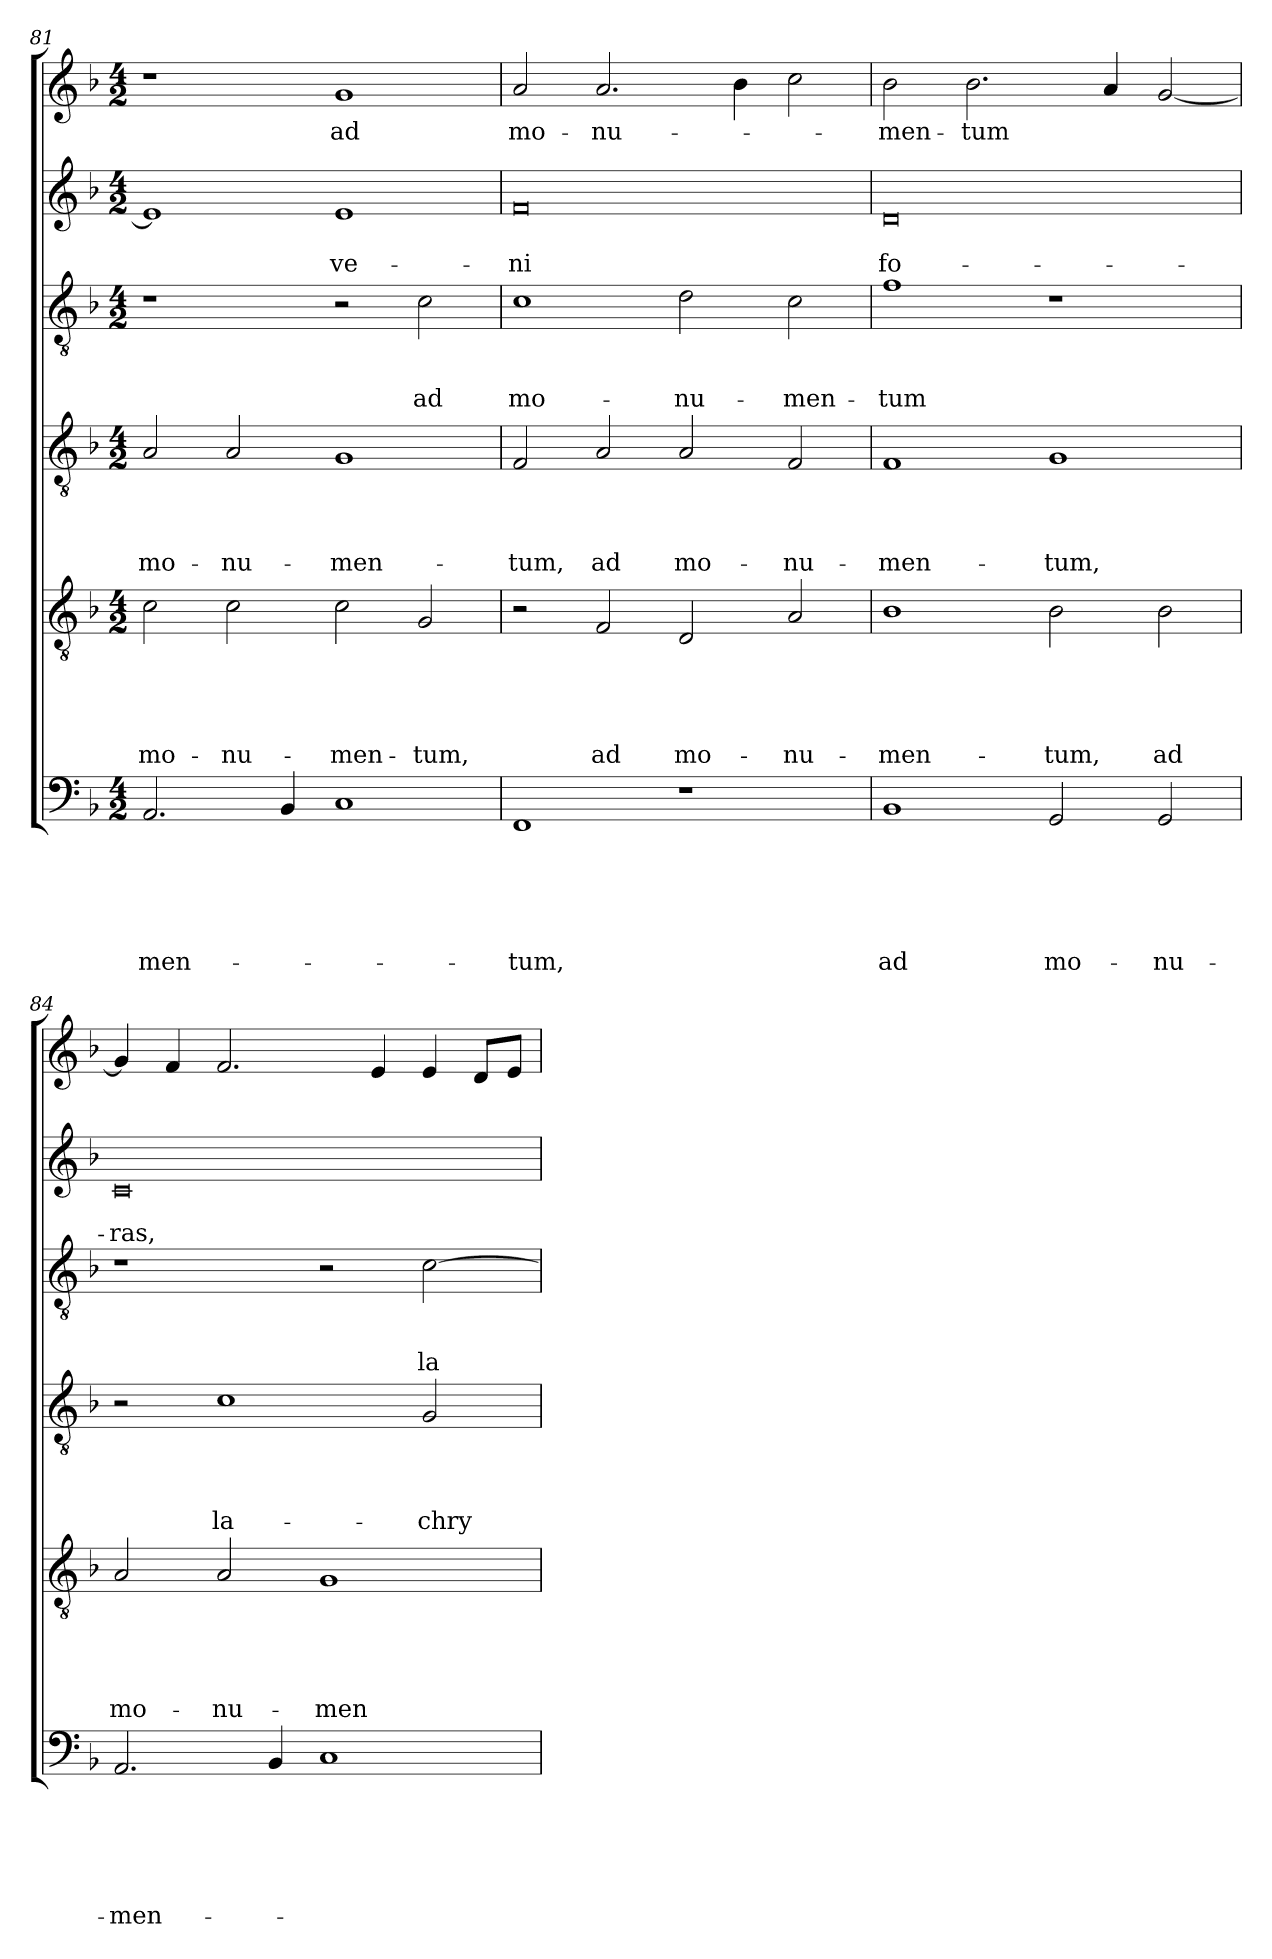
**kern	**text	**text	**text	**text	**text	**text	**kern	**text	**text	**text	**text	**text	**kern	**text	**text	**text	**text	**kern	**text	**text	**text	**kern	**text	**text	**kern	**text
*part6	*part6	*part6	*part6	*part6	*part6	*part6	*part5	*part5	*part5	*part5	*part5	*part5	*part4	*part4	*part4	*part4	*part4	*part3	*part3	*part3	*part3	*part2	*part2	*part2	*part1	*part1
*staff6	*staff6	*staff6	*staff6	*staff6	*staff6	*staff6	*staff5	*staff5	*staff5	*staff5	*staff5	*staff5	*staff4	*staff4	*staff4	*staff4	*staff4	*staff3	*staff3	*staff3	*staff3	*staff2	*staff2	*staff2	*staff1	*staff1
*clefF4	*	*	*	*	*	*	*clefGv2	*	*	*	*	*	*clefGv2	*	*	*	*	*clefGv2	*	*	*	*clefG2	*	*	*clefG2	*
*k[b-]	*	*	*	*	*	*	*k[b-]	*	*	*	*	*	*k[b-]	*	*	*	*	*k[b-]	*	*	*	*k[b-]	*	*	*k[b-]	*
*F:	*	*	*	*	*	*	*F:	*	*	*	*	*	*F:	*	*	*	*	*F:	*	*	*	*F:	*	*	*F:	*
*M4/2	*	*	*	*	*	*	*M4/2	*	*	*	*	*	*M4/2	*	*	*	*	*M4/2	*	*	*	*M4/2	*	*	*M4/2	*
=81	=81	=81	=81	=81	=81	=81	=81	=81	=81	=81	=81	=81	=81	=81	=81	=81	=81	=81	=81	=81	=81	=81	=81	=81	=81	=81
!	!	!	!	!	!	!LO:LY:b	!	!	!	!	!	!LO:LY:b	!	!	!	!	!LO:LY:b	!	!	!	!	!	!	!	!	!
2.AA/	.	.	.	.	.	-men-	2c\	.	.	.	.	mo-	2A/	.	.	.	mo-	1r	.	.	.	1e]	.	.	1r	.
!	!	!	!	!	!	!	!	!	!	!	!	!LO:LY:b	!	!	!	!	!LO:LY:b	!	!	!	!	!	!	!	!	!
.	.	.	.	.	.	.	2c\	.	.	.	.	-nu-	2A/	.	.	.	-nu-	.	.	.	.	.	.	.	.	.
4BB-/	.	.	.	.	.	.	.	.	.	.	.	.	.	.	.	.	.	.	.	.	.	.	.	.	.	.
!	!	!	!	!	!	!	!	!	!	!	!	!LO:LY:b	!	!	!	!	!LO:LY:b	!	!	!	!	!	!	!LO:LY:b	!	!LO:LY:b
1C	.	.	.	.	.	.	2c\	.	.	.	.	-men-	1G	.	.	.	-men-	2r	.	.	.	1e	.	ve-	1g	ad
!	!	!	!	!	!	!	!	!	!	!	!	!LO:LY:b	!	!	!	!	!	!	!	!	!LO:LY:b	!	!	!	!	!
.	.	.	.	.	.	.	2G/	.	.	.	.	-tum,	.	.	.	.	.	2c\	.	.	ad	.	.	.	.	.
=82	=82	=82	=82	=82	=82	=82	=82	=82	=82	=82	=82	=82	=82	=82	=82	=82	=82	=82	=82	=82	=82	=82	=82	=82	=82	=82
!	!	!	!	!	!	!LO:LY:b	!	!	!	!	!	!	!	!	!	!	!LO:LY:b	!	!	!	!LO:LY:b	!	!	!LO:LY:b	!	!LO:LY:b
1FF	.	.	.	.	.	-tum,	2r	.	.	.	.	.	2F/	.	.	.	-tum,	1c	.	.	mo-	0f	.	-ni	2a/	mo-
!	!	!	!	!	!	!	!	!	!	!	!	!LO:LY:b	!	!	!	!	!LO:LY:b	!	!	!	!	!	!	!	!	!LO:LY:b
.	.	.	.	.	.	.	2F/	.	.	.	.	ad	2A/	.	.	.	ad	.	.	.	.	.	.	.	2.a/	-nu-
!	!	!	!	!	!	!	!	!	!	!	!	!LO:LY:b	!	!	!	!	!LO:LY:b	!	!	!	!LO:LY:b	!	!	!	!	!
1r	.	.	.	.	.	.	2D/	.	.	.	.	mo-	2A/	.	.	.	mo-	2d\	.	.	-nu-	.	.	.	.	.
.	.	.	.	.	.	.	.	.	.	.	.	.	.	.	.	.	.	.	.	.	.	.	.	.	4b-\	.
!	!	!	!	!	!	!	!	!	!	!	!	!LO:LY:b	!	!	!	!	!LO:LY:b	!	!	!	!LO:LY:b	!	!	!	!	!
.	.	.	.	.	.	.	2A/	.	.	.	.	-nu-	2F/	.	.	.	-nu-	2c\	.	.	-men-	.	.	.	2cc\	.
!!LO:LB:g=z
=83	=83	=83	=83	=83	=83	=83	=83	=83	=83	=83	=83	=83	=83	=83	=83	=83	=83	=83	=83	=83	=83	=83	=83	=83	=83	=83
!	!	!	!	!	!	!LO:LY:b	!	!	!	!	!	!LO:LY:b	!	!	!	!	!LO:LY:b	!	!	!	!LO:LY:b	!	!	!LO:LY:b	!	!LO:LY:b
1BB-	.	.	.	.	.	ad	1B-	.	.	.	.	-men-	1F	.	.	.	-men-	1f	.	.	-tum	0d	.	fo-	2b-\	-men-
!	!	!	!	!	!	!	!	!	!	!	!	!	!	!	!	!	!	!	!	!	!	!	!	!	!	!LO:LY:b
.	.	.	.	.	.	.	.	.	.	.	.	.	.	.	.	.	.	.	.	.	.	.	.	.	2.b-\	-tum
!	!	!	!	!	!	!LO:LY:b	!	!	!	!	!	!LO:LY:b	!	!	!	!	!LO:LY:b	!	!	!	!	!	!	!	!	!
2GG/	.	.	.	.	.	mo-	2B-\	.	.	.	.	-tum,	1G	.	.	.	-tum,	1r	.	.	.	.	.	.	.	.
.	.	.	.	.	.	.	.	.	.	.	.	.	.	.	.	.	.	.	.	.	.	.	.	.	4a/	.
!	!	!	!	!	!	!LO:LY:b	!	!	!	!	!	!LO:LY:b	!	!	!	!	!	!	!	!	!	!	!	!	!	!
2GG/	.	.	.	.	.	-nu-	2B-\	.	.	.	.	ad	.	.	.	.	.	.	.	.	.	.	.	.	[2g/	.
=84	=84	=84	=84	=84	=84	=84	=84	=84	=84	=84	=84	=84	=84	=84	=84	=84	=84	=84	=84	=84	=84	=84	=84	=84	=84	=84
!	!	!	!	!	!	!LO:LY:b	!	!	!	!	!	!LO:LY:b	!	!	!	!	!	!	!	!	!	!	!	!LO:LY:b	!	!
2.AA/	.	.	.	.	.	-men-	2A/	.	.	.	.	mo-	2r	.	.	.	.	1r	.	.	.	0c	.	-ras,	4g/]	.
.	.	.	.	.	.	.	.	.	.	.	.	.	.	.	.	.	.	.	.	.	.	.	.	.	4f/	.
!	!	!	!	!	!	!	!	!	!	!	!	!LO:LY:b	!	!	!	!	!LO:LY:b	!	!	!	!	!	!	!	!	!
.	.	.	.	.	.	.	2A/	.	.	.	.	-nu-	1c	.	.	.	la-	.	.	.	.	.	.	.	2.f/	.
4BB-/	.	.	.	.	.	.	.	.	.	.	.	.	.	.	.	.	.	.	.	.	.	.	.	.	.	.
!	!	!	!	!	!	!	!	!	!	!	!	!LO:LY:b	!	!	!	!	!	!	!	!	!	!	!	!	!	!
1C	.	.	.	.	.	.	1G	.	.	.	.	-men-	.	.	.	.	.	2r	.	.	.	.	.	.	.	.
.	.	.	.	.	.	.	.	.	.	.	.	.	.	.	.	.	.	.	.	.	.	.	.	.	4e/	.
!	!	!	!	!	!	!	!	!	!	!	!	!	!	!	!	!	!LO:LY:b	!	!	!	!LO:LY:b	!	!	!	!	!
.	.	.	.	.	.	.	.	.	.	.	.	.	2G/	.	.	.	-chry-	[2c\	.	.	la-	.	.	.	4e/	.
.	.	.	.	.	.	.	.	.	.	.	.	.	.	.	.	.	.	.	.	.	.	.	.	.	8d/L	.
.	.	.	.	.	.	.	.	.	.	.	.	.	.	.	.	.	.	.	.	.	.	.	.	.	8e/J	.
=	=	=	=	=	=	=	=	=	=	=	=	=	=	=	=	=	=	=	=	=	=	=	=	=	=	=
*-	*-	*-	*-	*-	*-	*-	*-	*-	*-	*-	*-	*-	*-	*-	*-	*-	*-	*-	*-	*-	*-	*-	*-	*-	*-	*-
